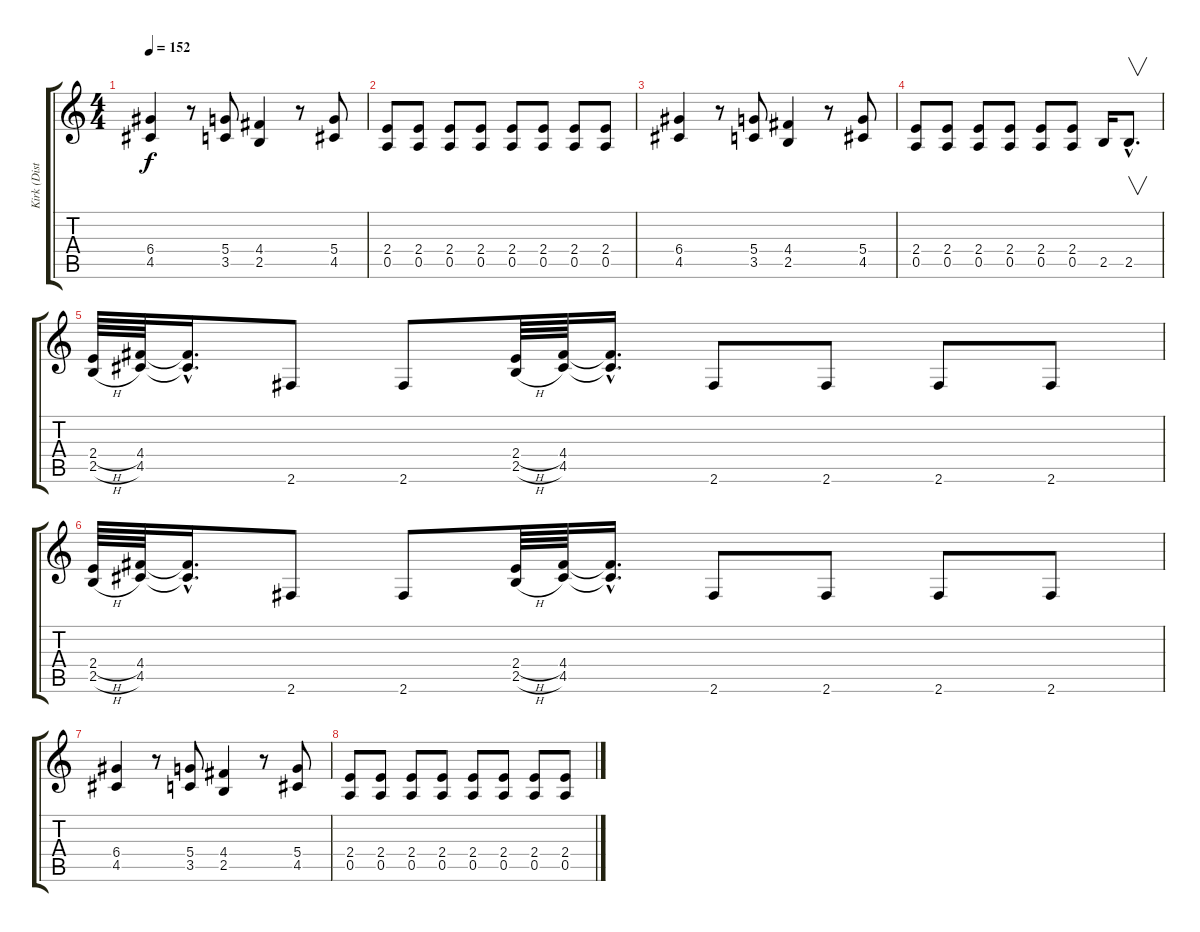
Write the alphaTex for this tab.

\track ("Kirk (Disto Gtr)" "Kirk (Dist") {instrument distortionguitar}
\staff {score tabs}
\tuning (E4 B3 G3 D3 A2 E2) {hide}
\ts (4 4)
\tempo 152
\clef g2
\ks c
(6.4 4.5).4{dy f} r.8 (5.4 3.5).8 (4.4 2.5).4 r.8 (5.4 4.5).8 |
(2.4 0.5).8 (2.4 0.5).8 (2.4 0.5).8 (2.4 0.5).8 (2.4 0.5).8 (2.4 0.5).8 (2.4 0.5).8 (2.4 0.5).8 |
(6.4 4.5).4 r.8 (5.4 3.5).8 (4.4 2.5).4 r.8 (5.4 4.5).8 |
(2.4 0.5).8 (2.4 0.5).8 (2.4 0.5).8 (2.4 0.5).8 (2.4 0.5).8 (2.4 0.5).8 2.5.16 2.5{hac}.8{v d} |
(2.4{h} 2.5{h}).64 (4.4 4.5).64 (4.4{hac t} 4.5{hac t}).16{d} 2.6.8 2.6.8 (2.4{h} 2.5{h}).64 (4.4 4.5).64 (4.4{hac t} 4.5{hac t}).16{d} 2.6.8 2.6.8 2.6.8 2.6.8 |
(2.4{h} 2.5{h}).64 (4.4 4.5).64 (4.4{hac t} 4.5{hac t}).16{d} 2.6.8 2.6.8 (2.4{h} 2.5{h}).64 (4.4 4.5).64 (4.4{hac t} 4.5{hac t}).16{d} 2.6.8 2.6.8 2.6.8 2.6.8 |
(6.4 4.5).4 r.8 (5.4 3.5).8 (4.4 2.5).4 r.8 (5.4 4.5).8 |
(2.4 0.5).8 (2.4 0.5).8 (2.4 0.5).8 (2.4 0.5).8 (2.4 0.5).8 (2.4 0.5).8 (2.4 0.5).8 (2.4 0.5).8
